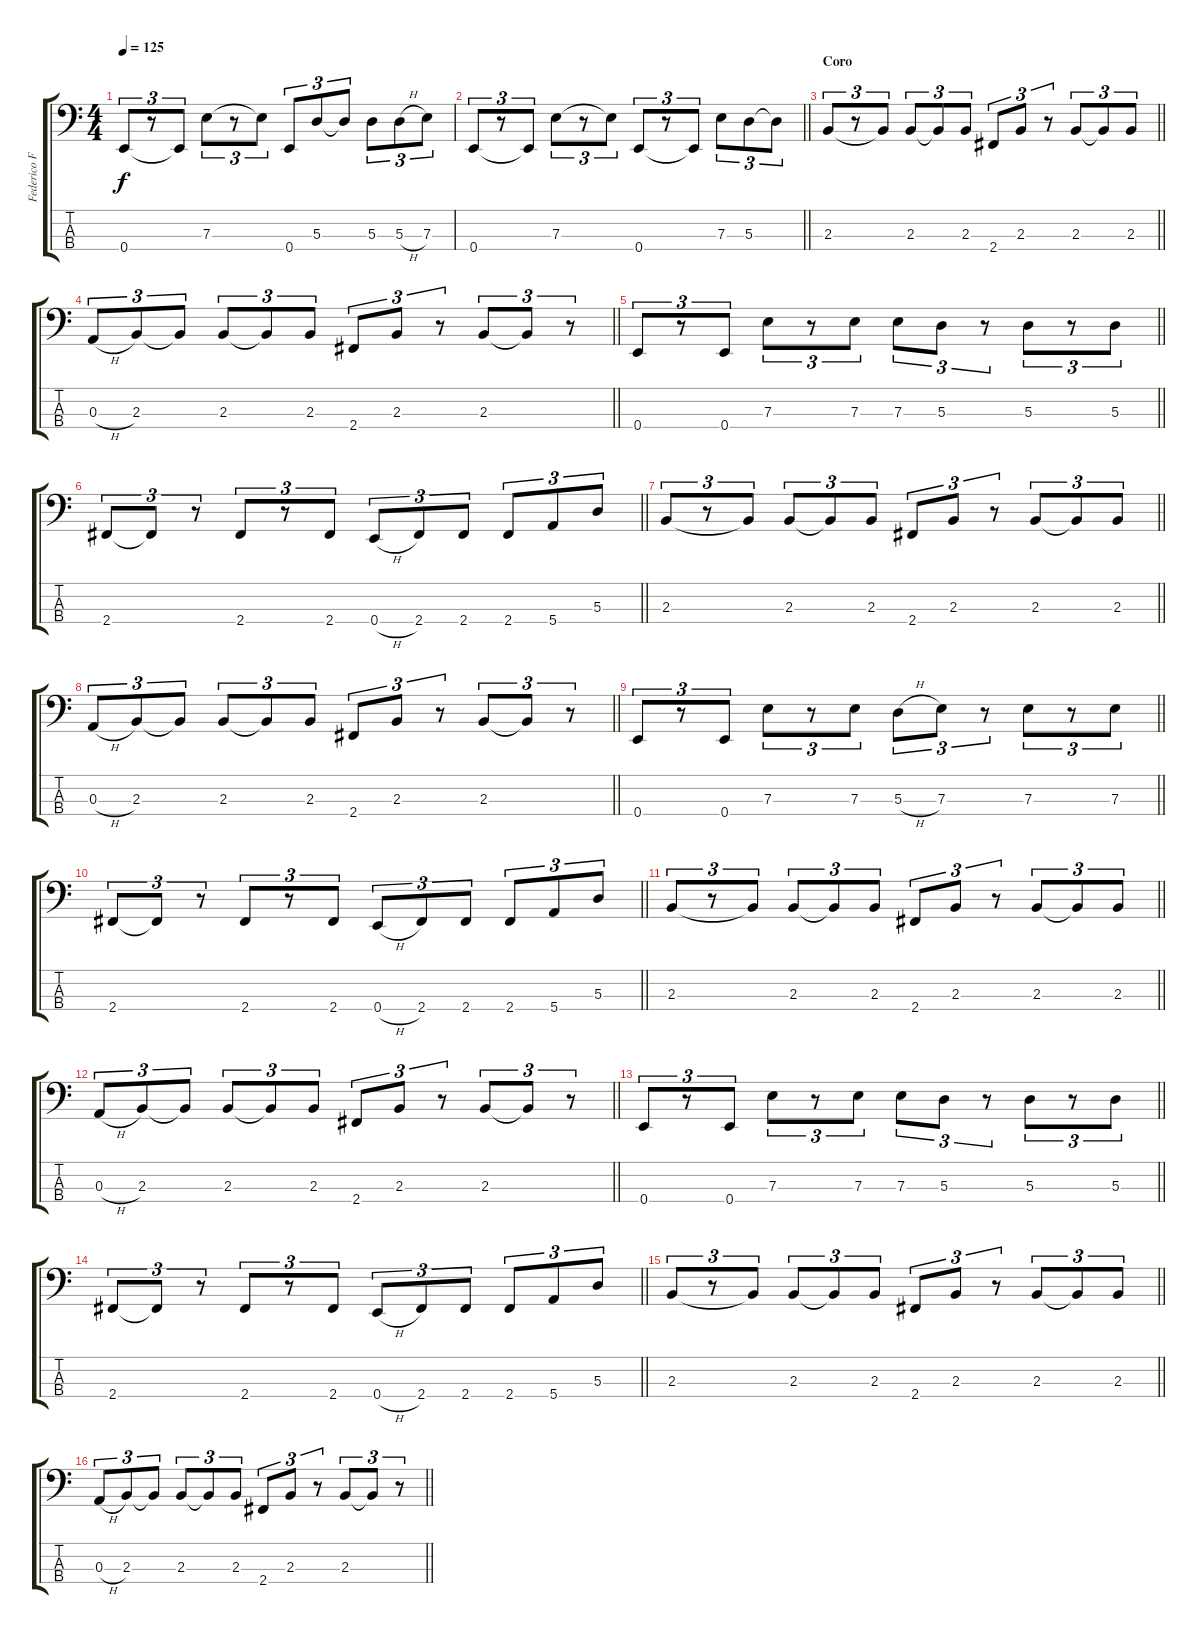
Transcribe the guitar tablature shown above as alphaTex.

\track ("Federico Fong" "Federico F") {instrument electricbassfinger}
\staff {score tabs}
\tuning (G2 D2 A1 E1) {hide}
\ts (4 4)
\tempo 125
\clef f4
\ks c
0.4.8{tu (3 2) dy f} r.8{tu (3 2)} 0.4{t}.8{tu (3 2)} 7.3.8{tu (3 2)} r.8{tu (3 2)} 7.3{t}.8{tu (3 2)} 0.4.8{tu (3 2)} 5.3.8{tu (3 2)} 5.3{t}.8{tu (3 2)} 5.3.8{tu (3 2)} 5.3{h}.8{tu (3 2)} 7.3.8{tu (3 2)} |
\barLineRight lightlight
0.4.8{tu (3 2)} r.8{tu (3 2)} 0.4{t}.8{tu (3 2)} 7.3.8{tu (3 2)} r.8{tu (3 2)} 7.3{t}.8{tu (3 2)} 0.4.8{tu (3 2)} r.8{tu (3 2)} 0.4{t}.8{tu (3 2)} 7.3.8{tu (3 2)} 5.3.8{tu (3 2)} 5.3{t}.8{tu (3 2)} |
\section ("" "Coro")
\barLineRight lightlight
2.3.8{tu (3 2)} r.8{tu (3 2)} 2.3{t}.8{tu (3 2)} 2.3.8{tu (3 2)} 2.3{t}.8{tu (3 2)} 2.3.8{tu (3 2)} 2.4.8{tu (3 2)} 2.3.8{tu (3 2)} r.8{tu (3 2)} 2.3.8{tu (3 2)} 2.3{t}.8{tu (3 2)} 2.3.8{tu (3 2)} |
\barLineRight lightlight
0.3{h}.8{tu (3 2)} 2.3.8{tu (3 2)} 2.3{t}.8{tu (3 2)} 2.3.8{tu (3 2)} 2.3{t}.8{tu (3 2)} 2.3.8{tu (3 2)} 2.4.8{tu (3 2)} 2.3.8{tu (3 2)} r.8{tu (3 2)} 2.3.8{tu (3 2)} 2.3{t}.8{tu (3 2)} r.8{tu (3 2)} |
\barLineRight lightlight
0.4.8{tu (3 2)} r.8{tu (3 2)} 0.4.8{tu (3 2)} 7.3.8{tu (3 2)} r.8{tu (3 2)} 7.3.8{tu (3 2)} 7.3.8{tu (3 2)} 5.3.8{tu (3 2)} r.8{tu (3 2)} 5.3.8{tu (3 2)} r.8{tu (3 2)} 5.3.8{tu (3 2)} |
\barLineRight lightlight
2.4.8{tu (3 2)} 2.4{t}.8{tu (3 2)} r.8{tu (3 2)} 2.4.8{tu (3 2)} r.8{tu (3 2)} 2.4.8{tu (3 2)} 0.4{h}.8{tu (3 2)} 2.4.8{tu (3 2)} 2.4.8{tu (3 2)} 2.4.8{tu (3 2)} 5.4.8{tu (3 2)} 5.3.8{tu (3 2)} |
\barLineRight lightlight
2.3.8{tu (3 2)} r.8{tu (3 2)} 2.3{t}.8{tu (3 2)} 2.3.8{tu (3 2)} 2.3{t}.8{tu (3 2)} 2.3.8{tu (3 2)} 2.4.8{tu (3 2)} 2.3.8{tu (3 2)} r.8{tu (3 2)} 2.3.8{tu (3 2)} 2.3{t}.8{tu (3 2)} 2.3.8{tu (3 2)} |
\barLineRight lightlight
0.3{h}.8{tu (3 2)} 2.3.8{tu (3 2)} 2.3{t}.8{tu (3 2)} 2.3.8{tu (3 2)} 2.3{t}.8{tu (3 2)} 2.3.8{tu (3 2)} 2.4.8{tu (3 2)} 2.3.8{tu (3 2)} r.8{tu (3 2)} 2.3.8{tu (3 2)} 2.3{t}.8{tu (3 2)} r.8{tu (3 2)} |
\barLineRight lightlight
0.4.8{tu (3 2)} r.8{tu (3 2)} 0.4.8{tu (3 2)} 7.3.8{tu (3 2)} r.8{tu (3 2)} 7.3.8{tu (3 2)} 5.3{h}.8{tu (3 2)} 7.3.8{tu (3 2)} r.8{tu (3 2)} 7.3.8{tu (3 2)} r.8{tu (3 2)} 7.3.8{tu (3 2)} |
\barLineRight lightlight
2.4.8{tu (3 2)} 2.4{t}.8{tu (3 2)} r.8{tu (3 2)} 2.4.8{tu (3 2)} r.8{tu (3 2)} 2.4.8{tu (3 2)} 0.4{h}.8{tu (3 2)} 2.4.8{tu (3 2)} 2.4.8{tu (3 2)} 2.4.8{tu (3 2)} 5.4.8{tu (3 2)} 5.3.8{tu (3 2)} |
\barLineRight lightlight
2.3.8{tu (3 2)} r.8{tu (3 2)} 2.3{t}.8{tu (3 2)} 2.3.8{tu (3 2)} 2.3{t}.8{tu (3 2)} 2.3.8{tu (3 2)} 2.4.8{tu (3 2)} 2.3.8{tu (3 2)} r.8{tu (3 2)} 2.3.8{tu (3 2)} 2.3{t}.8{tu (3 2)} 2.3.8{tu (3 2)} |
\barLineRight lightlight
0.3{h}.8{tu (3 2)} 2.3.8{tu (3 2)} 2.3{t}.8{tu (3 2)} 2.3.8{tu (3 2)} 2.3{t}.8{tu (3 2)} 2.3.8{tu (3 2)} 2.4.8{tu (3 2)} 2.3.8{tu (3 2)} r.8{tu (3 2)} 2.3.8{tu (3 2)} 2.3{t}.8{tu (3 2)} r.8{tu (3 2)} |
\barLineRight lightlight
0.4.8{tu (3 2)} r.8{tu (3 2)} 0.4.8{tu (3 2)} 7.3.8{tu (3 2)} r.8{tu (3 2)} 7.3.8{tu (3 2)} 7.3.8{tu (3 2)} 5.3.8{tu (3 2)} r.8{tu (3 2)} 5.3.8{tu (3 2)} r.8{tu (3 2)} 5.3.8{tu (3 2)} |
\barLineRight lightlight
2.4.8{tu (3 2)} 2.4{t}.8{tu (3 2)} r.8{tu (3 2)} 2.4.8{tu (3 2)} r.8{tu (3 2)} 2.4.8{tu (3 2)} 0.4{h}.8{tu (3 2)} 2.4.8{tu (3 2)} 2.4.8{tu (3 2)} 2.4.8{tu (3 2)} 5.4.8{tu (3 2)} 5.3.8{tu (3 2)} |
\barLineRight lightlight
2.3.8{tu (3 2)} r.8{tu (3 2)} 2.3{t}.8{tu (3 2)} 2.3.8{tu (3 2)} 2.3{t}.8{tu (3 2)} 2.3.8{tu (3 2)} 2.4.8{tu (3 2)} 2.3.8{tu (3 2)} r.8{tu (3 2)} 2.3.8{tu (3 2)} 2.3{t}.8{tu (3 2)} 2.3.8{tu (3 2)} |
\barLineRight lightlight
0.3{h}.8{tu (3 2)} 2.3.8{tu (3 2)} 2.3{t}.8{tu (3 2)} 2.3.8{tu (3 2)} 2.3{t}.8{tu (3 2)} 2.3.8{tu (3 2)} 2.4.8{tu (3 2)} 2.3.8{tu (3 2)} r.8{tu (3 2)} 2.3.8{tu (3 2)} 2.3{t}.8{tu (3 2)} r.8{tu (3 2)}
